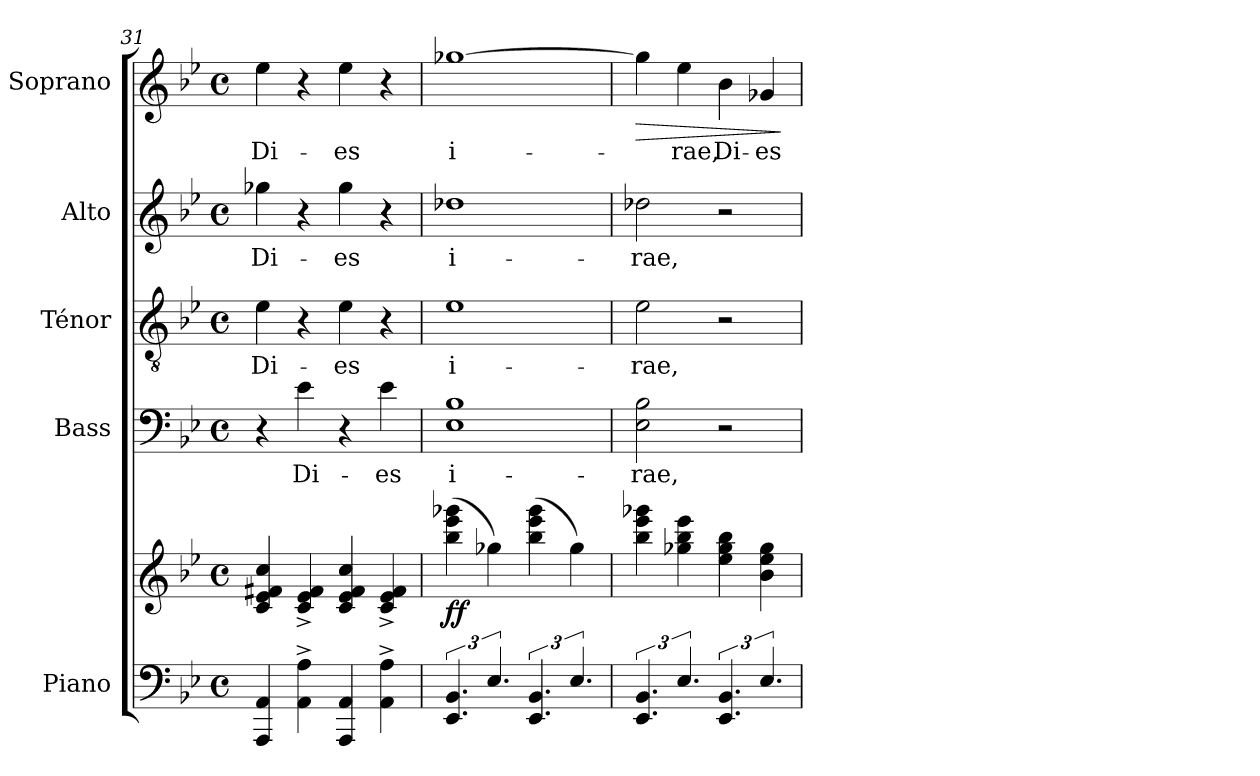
**kern	**kern	**dynam	**kern	**text	**kern	**text	**kern	**text	**kern	**text	**dynam
*part5	*part5	*part5	*part4	*part4	*part3	*part3	*part2	*part2	*part1	*part1	*part1
*staff6	*staff5	*staff5/6	*staff4	*staff4	*staff3	*staff3	*staff2	*staff2	*staff1	*staff1	*staff1
*I"Piano	*	*	*I"Bass	*	*I"Ténor	*	*I"Alto	*	*I"Soprano	*	*
*I'Pno.	*	*	*I'B.	*	*I'T.	*	*I'A.	*	*I'S.	*	*
!!LO:LB:g=z
*clefF4	*clefG2	*	*clefF4	*	*clefGv2	*	*clefG2	*	*clefG2	*	*
*	*	*	*	*	*	*	*ITrd2c3	*	*	*	*
*k[b-e-]	*k[b-e-]	*	*k[b-e-]	*	*k[b-e-]	*	*k[f#]	*	*k[b-e-]	*	*
*M4/4	*M4/4	*	*M4/4	*	*M4/4	*	*M4/4	*	*M4/4	*	*
*met(c)	*met(c)	*	*met(c)	*	*met(c)	*	*met(c)	*	*met(c)	*	*
=31	=31	=31	=31	=31	=31	=31	=31	=31	=31	=31	=31
4AAA/ 4AA/	4c/ 4e-/ 4f#X/ 4cc/	.	4r	.	4e-\	Di-	4ee-Xi\	Di-	4ee-\	Di-	.
4AA\^ 4A\^	4c/^ 4e-/^ 4f#/^	.	4e-\	Di-	4r	.	4r	.	4r	.	.
4AAA/ 4AA/	4c/ 4e-/ 4f#/ 4cc/	.	4r	.	4e-\	-es	4ee-i\	-es	4ee-\	-es	.
4AA\^ 4A\^	4c/^ 4e-/^ 4f#/^	.	4e-\	-es	4r	.	4r	.	4r	.	.
=32	=32	=32	=32	=32	=32	=32	=32	=32	=32	=32	=32
!	!	!LO:DY:b	!	!	!	!	!	!	!	!	!
6.EE-/ 6.BB-/	(4bb-\ 4eee-\ 4ggg-X\	ff	1E- 1B-	i-	1e-	i-	1b-Xi	i-	[1gg-X	i-	.
6.E-/	4gg-X\)	.	.	.	.	.	.	.	.	.	.
6.EE-/ 6.BB-/	(4bb-\ 4eee-\ 4ggg-\	.	.	.	.	.	.	.	.	.	.
6.E-/	4gg-\)	.	.	.	.	.	.	.	.	.	.
=33	=33	=33	=33	=33	=33	=33	=33	=33	=33	=33	=33
!	!	!	!	!	!	!	!	!	!	!	!LO:HP:b
6.EE-/ 6.BB-/	4bb-\ 4eee-\ 4ggg-X\	.	2E-\ 2B-\	-rae,	2e-\	-rae,	2b-Xi\	-rae,	4gg-\]	.	>
6.E-/	4gg-X\ 4bb-\ 4eee-\	.	.	.	.	.	.	.	4ee-\	-rae,	.
6.EE-/ 6.BB-/	4ee-\ 4gg-\ 4bb-\	.	2r	.	2r	.	2r	.	4b-\	Di-	.
6.E-/	4b-\ 4ee-\ 4gg-\	.	.	.	.	.	.	.	4g-X/	-es	.
.	.	.	.	.	.	.	.	.	.	.	]
=	=	=	=	=	=	=	=	=	=	=	=
*-	*-	*-	*-	*-	*-	*-	*-	*-	*-	*-	*-
